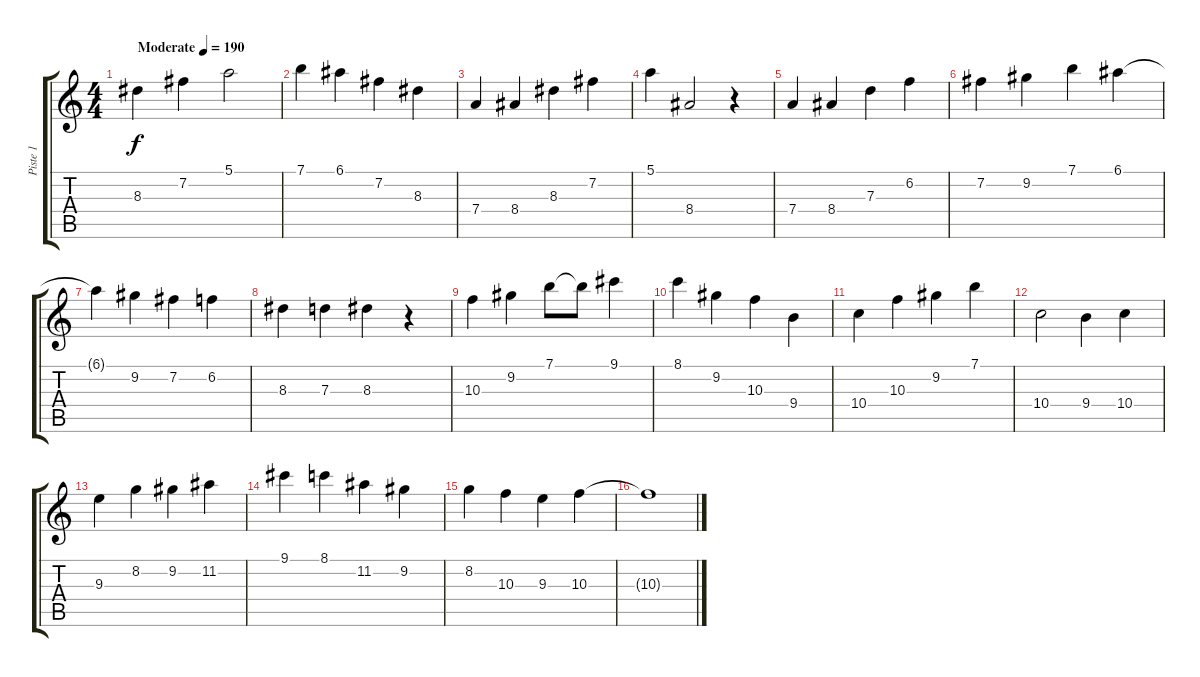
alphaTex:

\track ("Piste 1" "Piste 1") {instrument acousticguitarsteel}
\staff {score tabs}
\tuning (E4 B3 G3 D3 A2 E2) {hide}
\ts (4 4)
\tempo (190 "Moderate")
\clef g2
\ks c
8.3.4{dy f instrument acousticguitarsteel} 7.2.4 5.1.2 |
7.1.4 6.1.4 7.2.4 8.3.4 |
7.4.4 8.4.4 8.3.4 7.2.4 |
5.1.4 8.4.2 r.4 |
7.4.4 8.4.4 7.3.4 6.2.4 |
7.2.4 9.2.4 7.1.4 6.1.4 |
6.1{t}.4 9.2.4 7.2.4 6.2.4 |
8.3.4 7.3.4 8.3.4 r.4 |
10.3.4 9.2.4 7.1.8 7.1{t}.8 9.1.4 |
8.1.4 9.2.4 10.3.4 9.4.4 |
10.4.4 10.3.4 9.2.4 7.1.4 |
10.4.2 9.4.4 10.4.4 |
9.3.4 8.2.4 9.2.4 11.2.4 |
9.1.4 8.1.4 11.2.4 9.2.4 |
8.2.4 10.3.4 9.3.4 10.3.4 |
10.3{t}.1
